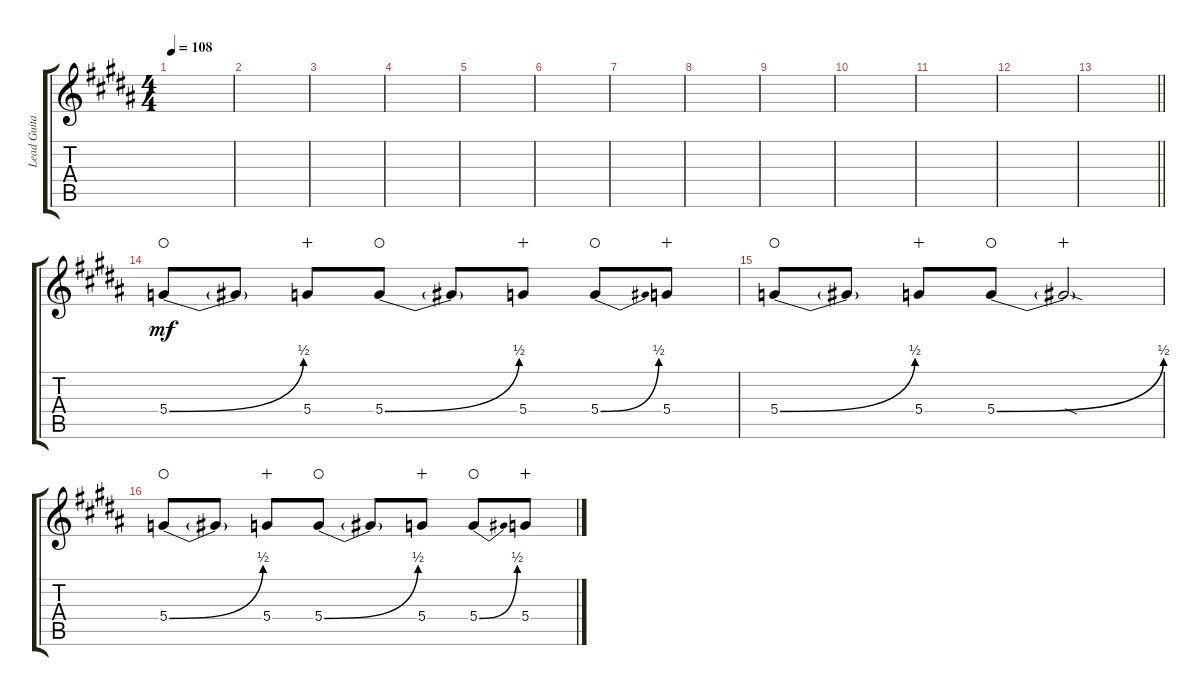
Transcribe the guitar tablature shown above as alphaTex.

\track ("Lead Guitar Harmony" "Lead Guita") {instrument distortionguitar}
\staff {score tabs}
\tuning (E4 B3 G3 D3 A2 E2) {hide}
\ts (4 4)
\tempo 108
\clef g2
\ks g#minor
|
|
|
|
|
|
|
|
|
|
|
|
\barLineRight lightlight
|
5.4{be (bend 0 0 60 2)}.8{dy mf volume 12 waho} 5.4{t}.8 5.4.8{wahc} 5.4{be (bend 0 0 60 2)}.8{waho} 5.4{t}.8 5.4.8{wahc} 5.4{be (bend 0 0 60 2)}.8{waho} 5.4.8{wahc} |
5.4{be (bend 0 0 60 2)}.8{waho} 5.4{t}.8 5.4.8{wahc} 5.4{be (bend 0 0 60 2)}.8{waho} 5.4{sod t}.2{wahc} |
5.4{be (bend 0 0 60 2)}.8{waho} 5.4{t}.8 5.4.8{wahc} 5.4{be (bend 0 0 60 2)}.8{waho} 5.4{t}.8 5.4.8{wahc} 5.4{be (bend 0 0 60 2)}.8{waho} 5.4.8{wahc}
